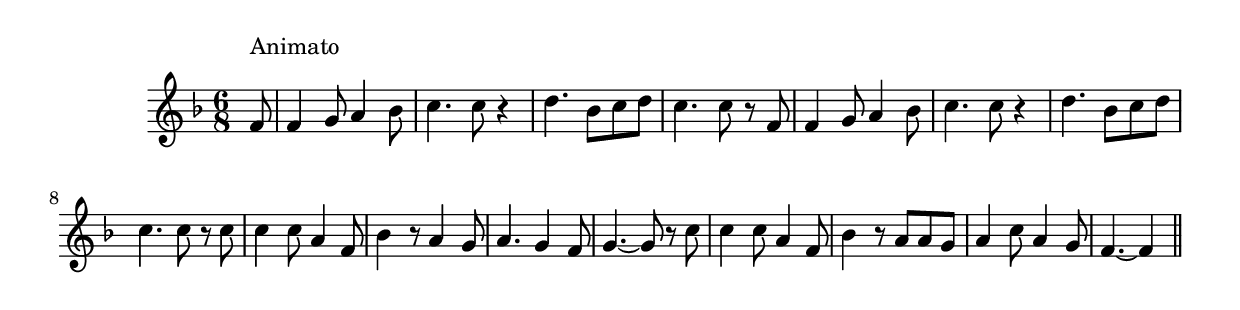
\version "2.19.49"
%{\header {
  title = "Au Jardin de Mon Père (France)"
  composer = "anonymous"
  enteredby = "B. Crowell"
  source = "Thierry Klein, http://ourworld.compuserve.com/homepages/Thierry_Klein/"
}%}
\score{{\key f \major
\time 6/8
%{\tempo 8=150
%}\relative f' {
  \partial 8
  f8^\markup{\column { "Animato" " " }} | f4 g8 a4 bes8 | c4. c8 r4 | d4. bes8 c d |
  c4. c8 r f, | f4 g8 a4 bes8 | c4. c8 r4 |
  d4. bes8 c d | c4. c8 r c | c4 c8 a4 f8 |
  bes4 r8 a4 g8 | a4. g4 f8 | g4.~ g8 r c8 | c4 c8 a4 f8 |
  bes4 r8 a8 a g | a4 c8 a4 g8 | f4.~ f4
  \bar "||"
}

}}
